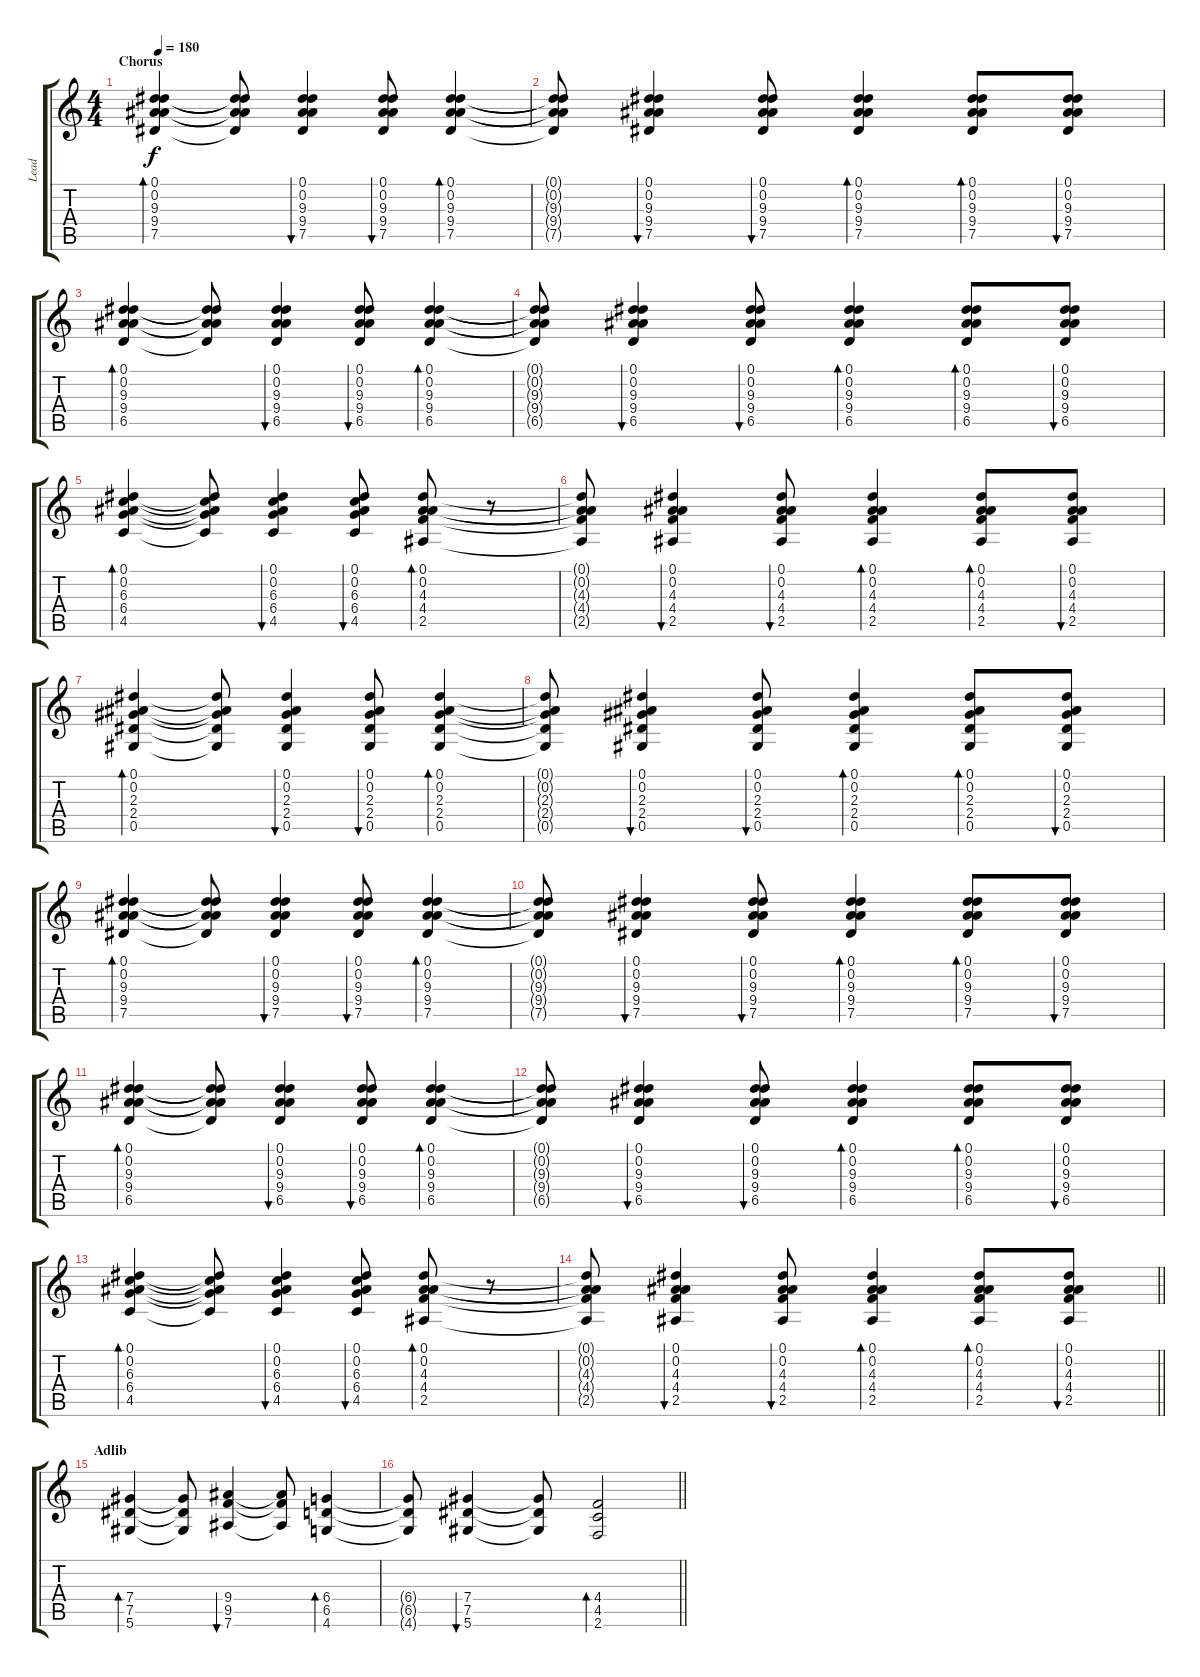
\track ("Lead" "Lead") {instrument acousticguitarsteel}
\staff {score tabs}
\tuning (Eb4 Bb3 Gb3 Db3 Ab2 Eb2) {hide}
\ts (4 4)
\section ("" "Chorus")
\tempo 180
\clef g2
\ks c
(0.1 0.2 9.3 9.4 7.5).4{bd 60 dy f} (0.1{t} 0.2{t} 9.3{t} 9.4{t} 7.5{t}).8 (0.1 0.2 9.3 9.4 7.5).4{bu 60} (0.1 0.2 9.3 9.4 7.5).8{bu 60} (0.1 0.2 9.3 9.4 7.5).4{bd 60} |
(0.1{t} 0.2{t} 9.3{t} 9.4{t} 7.5{t}).8 (0.1 0.2 9.3 9.4 7.5).4{bu 60} (0.1 0.2 9.3 9.4 7.5).8{bu 60} (0.1 0.2 9.3 9.4 7.5).4{bd 60} (0.1 0.2 9.3 9.4 7.5).8{bd 60} (0.1 0.2 9.3 9.4 7.5).8{bu 60} |
(0.1 0.2 9.3 9.4 6.5).4{bd 60} (0.1{t} 0.2{t} 9.3{t} 9.4{t} 6.5{t}).8 (0.1 0.2 9.3 9.4 6.5).4{bu 60} (0.1 0.2 9.3 9.4 6.5).8{bu 60} (0.1 0.2 9.3 9.4 6.5).4{bd 60} |
(0.1{t} 0.2{t} 9.3{t} 9.4{t} 6.5{t}).8 (0.1 0.2 9.3 9.4 6.5).4{bu 60} (0.1 0.2 9.3 9.4 6.5).8{bu 60} (0.1 0.2 9.3 9.4 6.5).4{bd 60} (0.1 0.2 9.3 9.4 6.5).8{bd 60} (0.1 0.2 9.3 9.4 6.5).8{bu 60} |
(0.1 0.2 6.3 6.4 4.5).4{bd 60} (0.1{t} 0.2{t} 6.3{t} 6.4{t} 4.5{t}).8 (0.1 0.2 6.3 6.4 4.5).4{bu 60} (0.1 0.2 6.3 6.4 4.5).8{bu 60} (0.1 0.2 4.3 4.4 2.5).8{bd 60} r.8 |
(0.1{t} 0.2{t} 4.3{t} 4.4{t} 2.5{t}).8 (0.1 0.2 4.3 4.4 2.5).4{bu 60} (0.1 0.2 4.3 4.4 2.5).8{bu 60} (0.1 0.2 4.3 4.4 2.5).4{bd 60} (0.1 0.2 4.3 4.4 2.5).8{bd 60} (0.1 0.2 4.3 4.4 2.5).8{bu 60} |
(0.1 0.2 2.3 2.4 0.5).4{bd 60} (0.1{t} 0.2{t} 2.3{t} 2.4{t} 0.5{t}).8 (0.1 0.2 2.3 2.4 0.5).4{bu 60} (0.1 0.2 2.3 2.4 0.5).8{bu 60} (0.1 0.2 2.3 2.4 0.5).4{bd 60} |
(0.1{t} 0.2{t} 2.3{t} 2.4{t} 0.5{t}).8 (0.1 0.2 2.3 2.4 0.5).4{bu 60} (0.1 0.2 2.3 2.4 0.5).8{bu 60} (0.1 0.2 2.3 2.4 0.5).4{bd 60} (0.1 0.2 2.3 2.4 0.5).8{bd 60} (0.1 0.2 2.3 2.4 0.5).8{bu 60} |
(0.1 0.2 9.3 9.4 7.5).4{bd 60} (0.1{t} 0.2{t} 9.3{t} 9.4{t} 7.5{t}).8 (0.1 0.2 9.3 9.4 7.5).4{bu 60} (0.1 0.2 9.3 9.4 7.5).8{bu 60} (0.1 0.2 9.3 9.4 7.5).4{bd 60} |
(0.1{t} 0.2{t} 9.3{t} 9.4{t} 7.5{t}).8 (0.1 0.2 9.3 9.4 7.5).4{bu 60} (0.1 0.2 9.3 9.4 7.5).8{bu 60} (0.1 0.2 9.3 9.4 7.5).4{bd 60} (0.1 0.2 9.3 9.4 7.5).8{bd 60} (0.1 0.2 9.3 9.4 7.5).8{bu 60} |
(0.1 0.2 9.3 9.4 6.5).4{bd 60} (0.1{t} 0.2{t} 9.3{t} 9.4{t} 6.5{t}).8 (0.1 0.2 9.3 9.4 6.5).4{bu 60} (0.1 0.2 9.3 9.4 6.5).8{bu 60} (0.1 0.2 9.3 9.4 6.5).4{bd 60} |
(0.1{t} 0.2{t} 9.3{t} 9.4{t} 6.5{t}).8 (0.1 0.2 9.3 9.4 6.5).4{bu 60} (0.1 0.2 9.3 9.4 6.5).8{bu 60} (0.1 0.2 9.3 9.4 6.5).4{bd 60} (0.1 0.2 9.3 9.4 6.5).8{bd 60} (0.1 0.2 9.3 9.4 6.5).8{bu 60} |
(0.1 0.2 6.3 6.4 4.5).4{bd 60} (0.1{t} 0.2{t} 6.3{t} 6.4{t} 4.5{t}).8 (0.1 0.2 6.3 6.4 4.5).4{bu 60} (0.1 0.2 6.3 6.4 4.5).8{bu 60} (0.1 0.2 4.3 4.4 2.5).8{bd 60} r.8 |
\barLineRight lightlight
(0.1{t} 0.2{t} 4.3{t} 4.4{t} 2.5{t}).8 (0.1 0.2 4.3 4.4 2.5).4{bu 60} (0.1 0.2 4.3 4.4 2.5).8{bu 60} (0.1 0.2 4.3 4.4 2.5).4{bd 60} (0.1 0.2 4.3 4.4 2.5).8{bd 60} (0.1 0.2 4.3 4.4 2.5).8{bu 60} |
\section ("" "Adlib")
(7.4 7.5 5.6).4{bd 120} (7.4{t} 7.5{t} 5.6{t}).8 (9.4 9.5 7.6).4{bu 120} (9.4{t} 9.5{t} 7.6{t}).8 (6.4 6.5 4.6).4{bd 120} |
\barLineRight lightlight
(6.4{t} 6.5{t} 4.6{t}).8 (7.4 7.5 5.6).4{bu 120} (7.4{t} 7.5{t} 5.6{t}).8 (4.4 4.5 2.6).2{bd 120}
